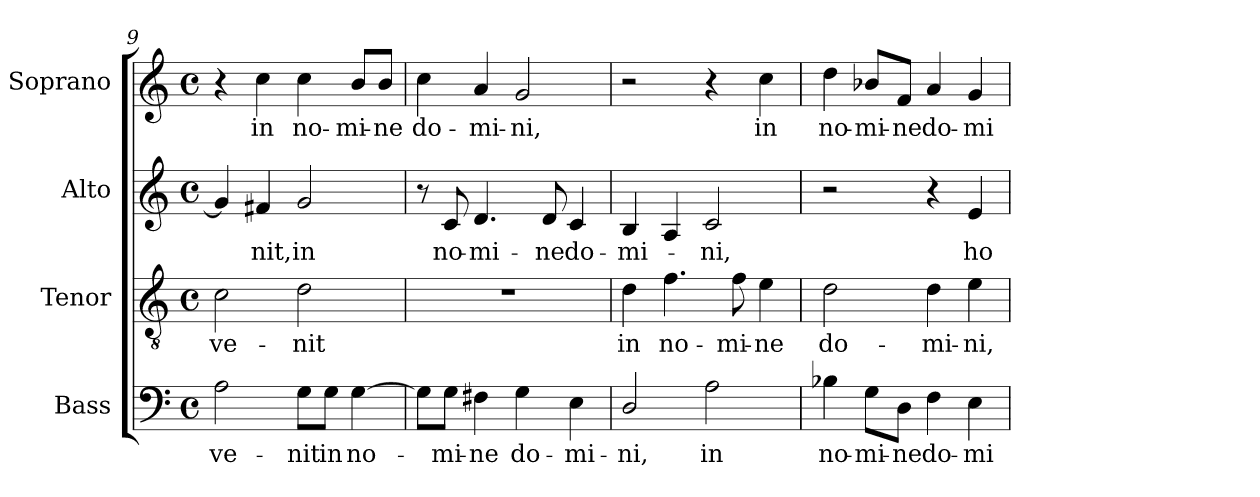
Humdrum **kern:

**kern	**text	**kern	**text	**kern	**text	**kern	**text
*part4	*part4	*part3	*part3	*part2	*part2	*part1	*part1
*staff4	*staff4	*staff3	*staff3	*staff2	*staff2	*staff1	*staff1
*I"Bass	*	*I"Tenor	*	*I"Alto	*	*I"Soprano	*
*I'B.	*	*I'T.	*	*I'A.	*	*I'S.	*
*clefF4	*	*clefGv2	*	*clefG2	*	*clefG2	*
*	*	*ITrd7c12	*	*	*	*	*
*k[]	*	*k[]	*	*k[]	*	*k[]	*
*C:	*	*C:	*	*C:	*	*C:	*
*M4/4	*	*M4/4	*	*M4/4	*	*M4/4	*
*met(c)	*	*met(c)	*	*met(c)	*	*met(c)	*
=9	=9	=9	=9	=9	=9	=9	=9
!	!LO:LY:b:color=#000000	!	!	!	!	!	!
!	!	!	!LO:LY:b:color=#000000	!	!	!	!
2Ai\	ve-	2Ci\	ve-	4gi/]	.	4r	.
!	!	!	!	!	!LO:LY:b:color=#000000	!	!
!	!	!	!	!	!	!	!LO:LY:b:color=#000000
.	.	.	.	4f#Xi/	-nit,	4cci\	in
!	!LO:LY:b:color=#000000	!	!	!	!	!	!
!	!	!	!LO:LY:b:color=#000000	!	!	!	!
!	!	!	!	!	!LO:LY:b:color=#000000	!	!
!	!	!	!	!	!	!	!LO:LY:b:color=#000000
8Gi\L	-nit	2Di\	-nit	2gi/	in	4cci\	no-
!	!LO:LY:b:color=#000000	!	!	!	!	!	!
8Gi\J	in	.	.	.	.	.	.
!	!LO:LY:b:color=#000000	!	!	!	!	!	!
!	!	!	!	!	!	!	!LO:LY:b:color=#000000
[4Gi\	no-	.	.	.	.	8bi/L	-mi-
!	!	!	!	!	!	!	!LO:LY:b:color=#000000
.	.	.	.	.	.	8bi/J	-ne
=10	=10	=10	=10	=10	=10	=10	=10
!	!	!	!	!	!	!	!LO:LY:b:color=#000000
8Gi\L]	.	1r	.	8r	.	4cci\	do-
!	!LO:LY:b:color=#000000	!	!	!	!	!	!
!	!	!	!	!	!LO:LY:b:color=#000000	!	!
8Gi\J	-mi-	.	.	8ci/	no-	.	.
!	!LO:LY:b:color=#000000	!	!	!	!	!	!
!	!	!	!	!	!LO:LY:b:color=#000000	!	!
!	!	!	!	!	!	!	!LO:LY:b:color=#000000
4F#Xi\	-ne	.	.	4.di/	-mi-	4ai/	-mi-
!	!LO:LY:b:color=#000000	!	!	!	!	!	!
!	!	!	!	!	!	!	!LO:LY:b:color=#000000
4Gi\	do-	.	.	.	.	2gi/	-ni,
!	!	!	!	!	!LO:LY:b:color=#000000	!	!
.	.	.	.	8di/	-ne	.	.
!	!LO:LY:b:color=#000000	!	!	!	!	!	!
!	!	!	!	!	!LO:LY:b:color=#000000	!	!
4Ei\	-mi-	.	.	4ci/	do-	.	.
=11	=11	=11	=11	=11	=11	=11	=11
!	!LO:LY:b:color=#000000	!	!	!	!	!	!
!	!	!	!LO:LY:b:color=#000000	!	!	!	!
!	!	!	!	!	!LO:LY:b:color=#000000	!	!
2Di/	-ni,	4Di\	in	4Bi/	-mi-	2r	.
!	!	!	!LO:LY:b:color=#000000	!	!	!	!
.	.	4.Fi\	no-	4Ai/	.	.	.
!	!LO:LY:b:color=#000000	!	!	!	!	!	!
!	!	!	!	!	!LO:LY:b:color=#000000	!	!
2Ai\	in	.	.	2ci/	-ni,	4r	.
!	!	!	!LO:LY:b:color=#000000	!	!	!	!
.	.	8Fi\	-mi-	.	.	.	.
!	!	!	!LO:LY:b:color=#000000	!	!	!	!
!	!	!	!	!	!	!	!LO:LY:b:color=#000000
.	.	4Ei\	-ne	.	.	4cci\	in
=12	=12	=12	=12	=12	=12	=12	=12
!	!LO:LY:b:color=#000000	!	!	!	!	!	!
!	!	!	!LO:LY:b:color=#000000	!	!	!	!
!	!	!	!	!	!	!	!LO:LY:b:color=#000000
4B-Xi\	no-	2Di\	do-	2r	.	4ddi\	no-
!	!LO:LY:b:color=#000000	!	!	!	!	!	!
!	!	!	!	!	!	!	!LO:LY:b:color=#000000
8Gi\L	-mi-	.	.	.	.	8b-Xi/L	-mi-
!	!LO:LY:b:color=#000000	!	!	!	!	!	!
!	!	!	!	!	!	!	!LO:LY:b:color=#000000
8Di\J	-ne	.	.	.	.	8fi/J	-ne
!	!LO:LY:b:color=#000000	!	!	!	!	!	!
!	!	!	!LO:LY:b:color=#000000	!	!	!	!
!	!	!	!	!	!	!	!LO:LY:b:color=#000000
4Fi\	do-	4Di\	-mi-	4r	.	4ai/	do-
!	!LO:LY:b:color=#000000	!	!	!	!	!	!
!	!	!	!LO:LY:b:color=#000000	!	!	!	!
!	!	!	!	!	!LO:LY:b:color=#000000	!	!
!	!	!	!	!	!	!	!LO:LY:b:color=#000000
4Ei\	-mi-	4Ei\	-ni,	4ei/	ho-	4gi/	-mi-
=	=	=	=	=	=	=	=
*-	*-	*-	*-	*-	*-	*-	*-
